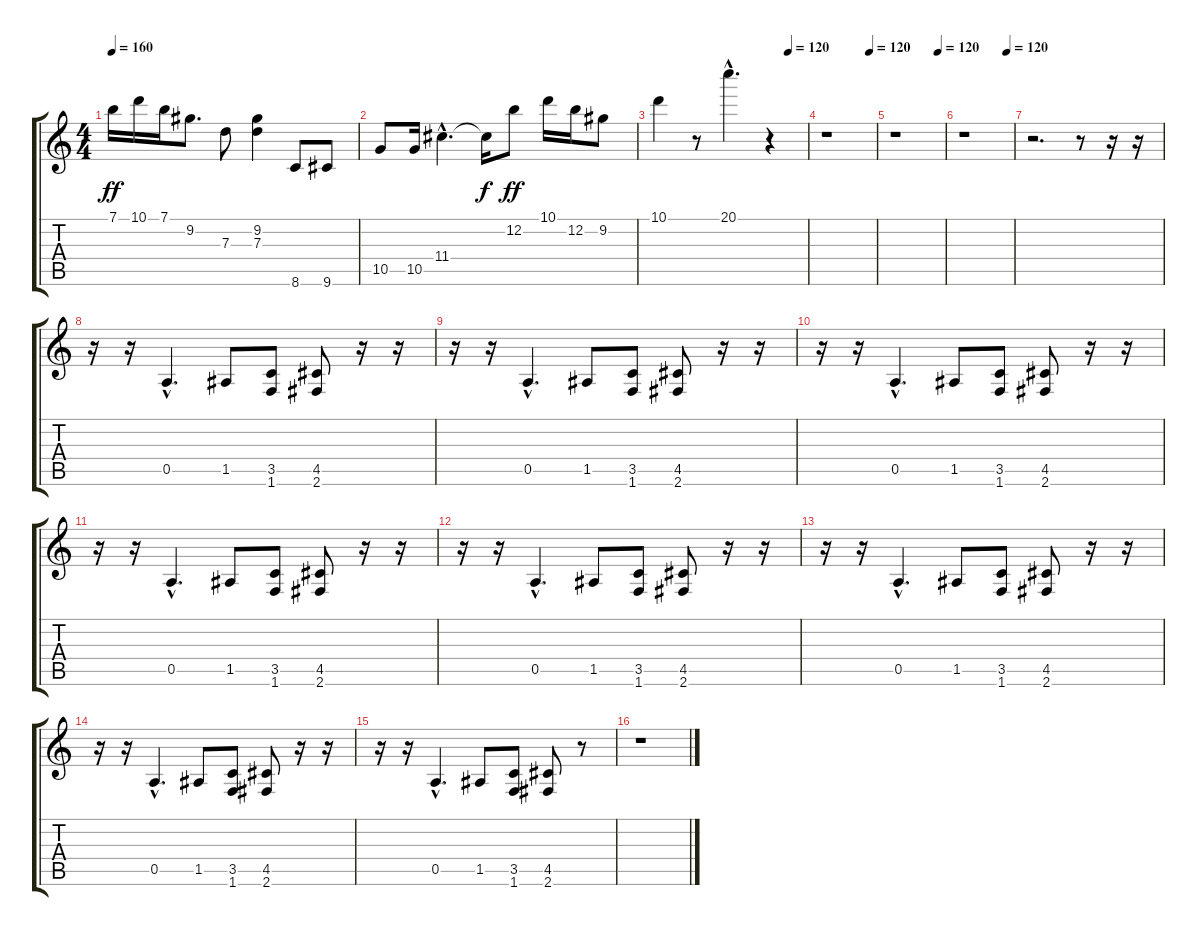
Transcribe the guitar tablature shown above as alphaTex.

\track "" {instrument distortionguitar}
\staff {score tabs}
\tuning (E4 B3 G3 D3 A2 E2) {hide}
\ts (4 4)
\tempo 160
\clef g2
\ks c
7.1.16{dy ff} 10.1.16 7.1.16 9.2.8{d} 7.3.8 (9.2 7.3).4 8.6.8 9.6.8 |
10.5.8 10.5.16 11.4{hac}.4{d} 11.4{t}.16{dy f} 12.2.8{dy ff} 10.1.16 12.2.16 9.2.8 |
\tempo (120 0.875)
10.1.4 r.8 20.1{hac}.4{d} r.4 |
\tempo (120 0.875)
r.1 |
\tempo (120 0.875)
r.1 |
\tempo (120 0.875)
r.1 |
r.2{d} r.8 r.16 r.16 |
r.16 r.16 0.5{hac}.4{d} 1.5.8 (3.5 1.6).8 (4.5 2.6).8 r.16 r.16 |
r.16 r.16 0.5{hac}.4{d} 1.5.8 (3.5 1.6).8 (4.5 2.6).8 r.16 r.16 |
r.16 r.16 0.5{hac}.4{d} 1.5.8 (3.5 1.6).8 (4.5 2.6).8 r.16 r.16 |
r.16 r.16 0.5{hac}.4{d} 1.5.8 (3.5 1.6).8 (4.5 2.6).8 r.16 r.16 |
r.16 r.16 0.5{hac}.4{d} 1.5.8 (3.5 1.6).8 (4.5 2.6).8 r.16 r.16 |
r.16 r.16 0.5{hac}.4{d} 1.5.8 (3.5 1.6).8 (4.5 2.6).8 r.16 r.16 |
r.16 r.16 0.5{hac}.4{d} 1.5.8 (3.5 1.6).8 (4.5 2.6).8 r.16 r.16 |
r.16 r.16 0.5{hac}.4{d} 1.5.8 (3.5 1.6).8 (4.5 2.6).8 r.8 |
r.1
